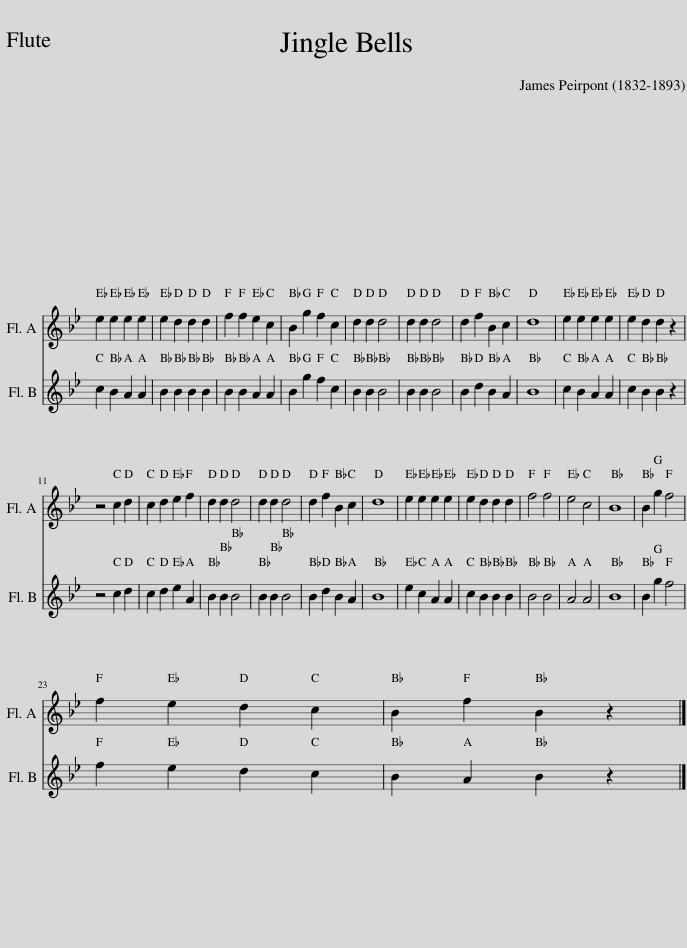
X:1
%%score 1 2 3
L:1/8
M:4/4
I:linebreak $
K:C
V:1 perc stafflines=1
K:none
V:2 treble
V:3 treble
V:1
 F2 D2 D2 D2 :|$ F2 D2 D2 D2 | F2 D2 D2 D2 | F2 D2 D2 D2 | F2 D2 D2 D2 | %5
 F2 D2 D2 D2 | F2 D2 D2 D2 | F2 D2 D2 D2 | F2 D2 D2 D2 | F2 D2 D2 D2 | %10
 F2 D2 D2 D2 |$ F2 D2 D2 D2 | F2 D2 D2 D2 | F2 D2 D2 D2 | F2 D2 D2 D2 | %15
 F2 D2 D2 D2 | F2 D2 D2 D2 | F2 D2 D2 D2 | F2 D2 D2 D2 | F2 D2 D2 D2 | %20
 F2 D2 D2 D2 | F2 D2 D2 D2 | F2 D2 D2 D2 |$ F2 D2 D2 D2 | F2 D2 D2 D2 |] %25
V:2
[K:Bb] z8 :|$ !^!e2 !^!e2 !^!e2 !^!e2 | !^!e2 !^!d2 !^!d2 !^!d2 | !^!f2 !^!f2 !^!e2 !^!c2 | !^!B2 !^!g2 !^!f2 !^!c2 | %5
 !^!d2 !^!d2 !^!d4 | !^!d2 !^!d2 !^!d4 | !^!d2 !^!f2 !^!B2 !^!c2 | !^!d8 | !^!e2 !^!e2 !^!e2 !^!e2 | %10
 !^!e2 !^!d2 !^!d2 z2 |$ z4 !^!c2 !^!d2 | !^!c2 !^!d2 !^!e2 !^!f2 | !^!d2 !^!d2 !^!d4 | !^!d2 !^!d2 !^!d4 | %15
 !^!d2 !^!f2 !^!B2 !^!c2 | !^!d8 | !^!e2 !^!e2 !^!e2 !^!e2 | !^!e2 !^!d2 !^!d2 !^!d2 | !^!f4 !^!f4 | %20
 !^!e4 !^!c4 | !^!B8 | !^!B2 !^!g2 !^!f4 |$ !^!f2 !^!e2 !^!d2 !^!c2 | !^!B2 !^!f2 !^!B2 z2 |] %25
V:3
[K:Bb] z8 :|$ !^!c2 !^!B2 !^!A2 !^!A2 | !^!B2 !^!B2 !^!B2 !^!B2 | !^!B2 !^!B2 !^!A2 !^!A2 | !^!B2 !^!g2 !^!f2 !^!c2 | %5
 !^!B2 !^!B2 !^!B4 | !^!B2 !^!B2 !^!B4 | !^!B2 !^!d2 !^!B2 !^!A2 | !^!B8 | !^!c2 !^!B2 !^!A2 !^!A2 | %10
 !^!c2 !^!B2 !^!B2 z2 |$ z4 !^!c2 !^!d2 | !^!c2 !^!d2 !^!e2 !^!A2 | !^!B2 !^!B2 !^!B4 | !^!B2 !^!B2 !^!B4 | %15
 !^!B2 !^!d2 !^!B2 !^!A2 | !^!B8 | !^!e2 !^!c2 !^!A2 !^!A2 | !^!c2 !^!B2 !^!B2 !^!B2 | !^!B4 !^!B4 | %20
 !^!A4 !^!A4 | !^!B8 | !^!B2 !^!g2 !^!f4 |$ !^!f2 !^!e2 !^!d2 !^!c2 | !^!B2 !^!A2 !^!B2 z2 |] %25
